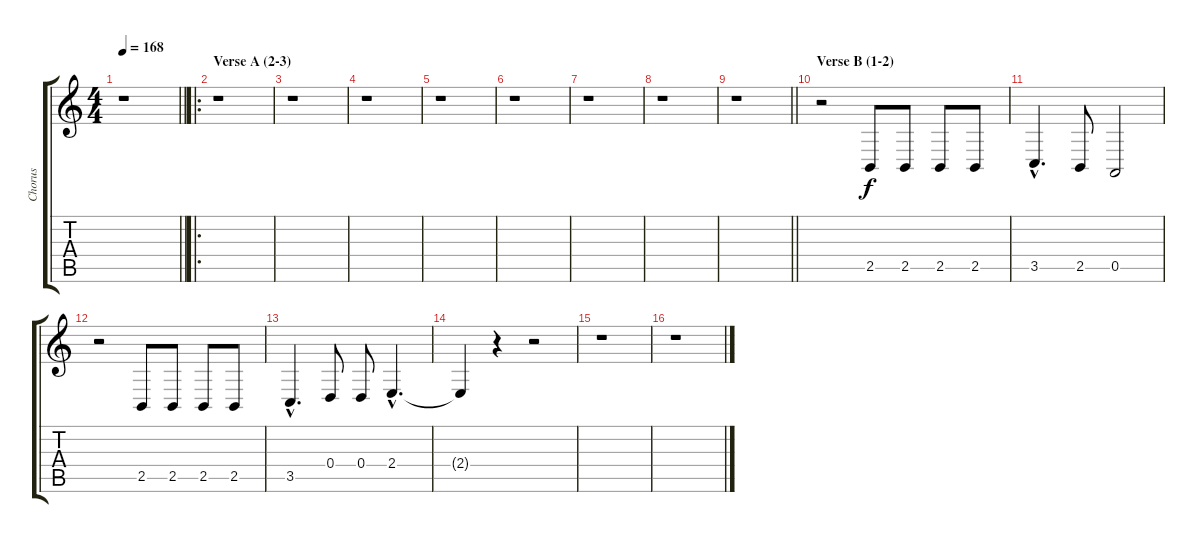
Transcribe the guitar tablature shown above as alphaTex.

\track ("Chorus" "Chorus") {instrument sopranosax}
\staff {score tabs}
\tuning (E4 B3 G3 D3 A2 E2) {hide}
\ts (4 4)
\tempo 168
\clef g2
\barLineRight lightlight
\ks c
r.1{dy f} |
\ro
\section ("" "Verse A (2-3)")
r.1 |
r.1 |
r.1 |
r.1 |
r.1 |
r.1 |
r.1 |
\barLineRight lightlight
r.1 |
\section ("" "Verse B (1-2)")
r.2 2.5.8 2.5.8 2.5.8 2.5.8 |
3.5{hac}.4{d} 2.5.8 0.5.2 |
r.2 2.5.8 2.5.8 2.5.8 2.5.8 |
3.5{hac}.4{d} 0.4.8 0.4.8 2.4{hac}.4{d} |
2.4{t}.4 r.4 r.2 |
r.1 |
r.1
